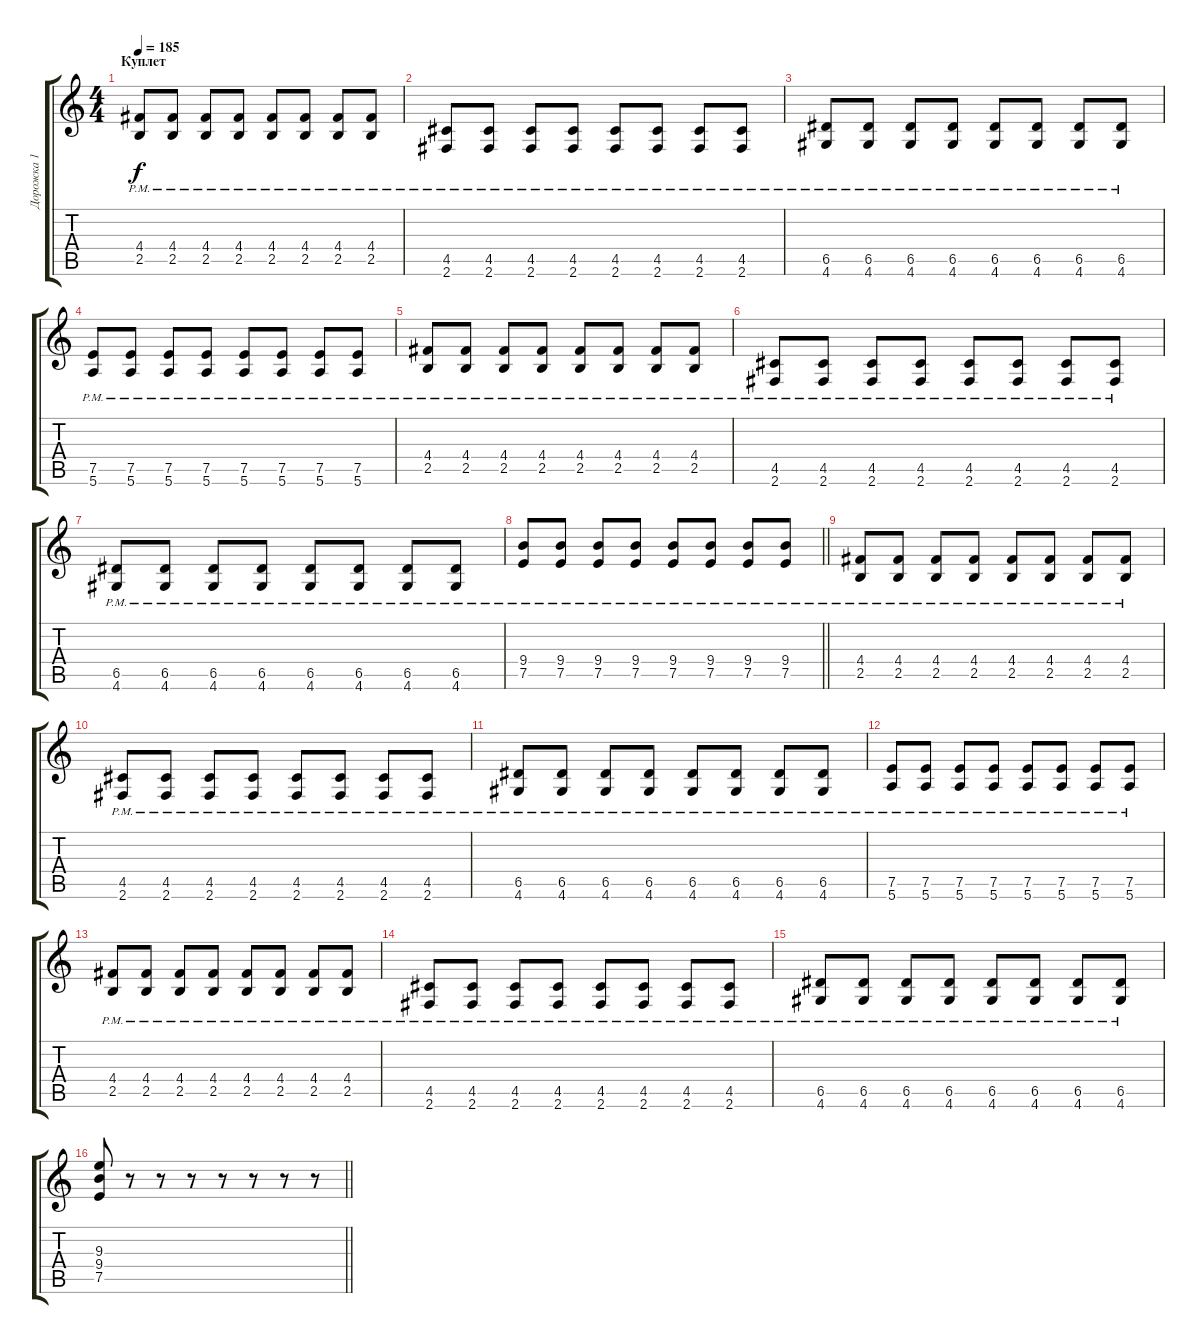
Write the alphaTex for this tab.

\track ("Дорожка 1" "Дорожка 1") {instrument distortionguitar}
\staff {score tabs}
\tuning (E4 B3 G3 D3 A2 E2) {hide}
\ts (4 4)
\section ("" "Куплет")
\tempo 185
\clef g2
\ks c
(4.4{pm} 2.5{pm}).8{dy f} (4.4{pm} 2.5{pm}).8 (4.4{pm} 2.5{pm}).8 (4.4{pm} 2.5{pm}).8 (4.4{pm} 2.5{pm}).8 (4.4{pm} 2.5{pm}).8 (4.4{pm} 2.5{pm}).8 (4.4{pm} 2.5{pm}).8 |
(4.5{pm} 2.6{pm}).8 (4.5{pm} 2.6{pm}).8 (4.5{pm} 2.6{pm}).8 (4.5{pm} 2.6{pm}).8 (4.5{pm} 2.6{pm}).8 (4.5{pm} 2.6{pm}).8 (4.5{pm} 2.6{pm}).8 (4.5{pm} 2.6{pm}).8 |
(6.5{pm} 4.6{pm}).8 (6.5{pm} 4.6{pm}).8 (6.5{pm} 4.6{pm}).8 (6.5{pm} 4.6{pm}).8 (6.5{pm} 4.6{pm}).8 (6.5{pm} 4.6{pm}).8 (6.5{pm} 4.6{pm}).8 (6.5{pm} 4.6{pm}).8 |
(7.5{pm} 5.6{pm}).8 (7.5{pm} 5.6{pm}).8 (7.5{pm} 5.6{pm}).8 (7.5{pm} 5.6{pm}).8 (7.5{pm} 5.6{pm}).8 (7.5{pm} 5.6{pm}).8 (7.5{pm} 5.6{pm}).8 (7.5{pm} 5.6{pm}).8 |
(4.4{pm} 2.5{pm}).8 (4.4{pm} 2.5{pm}).8 (4.4{pm} 2.5{pm}).8 (4.4{pm} 2.5{pm}).8 (4.4{pm} 2.5{pm}).8 (4.4{pm} 2.5{pm}).8 (4.4{pm} 2.5{pm}).8 (4.4{pm} 2.5{pm}).8 |
(4.5{pm} 2.6{pm}).8 (4.5{pm} 2.6{pm}).8 (4.5{pm} 2.6{pm}).8 (4.5{pm} 2.6{pm}).8 (4.5{pm} 2.6{pm}).8 (4.5{pm} 2.6{pm}).8 (4.5{pm} 2.6{pm}).8 (4.5{pm} 2.6{pm}).8 |
(6.5{pm} 4.6{pm}).8 (6.5{pm} 4.6{pm}).8 (6.5{pm} 4.6{pm}).8 (6.5{pm} 4.6{pm}).8 (6.5{pm} 4.6{pm}).8 (6.5{pm} 4.6{pm}).8 (6.5{pm} 4.6{pm}).8 (6.5{pm} 4.6{pm}).8 |
\barLineRight lightlight
(9.4{pm} 7.5{pm}).8 (9.4{pm} 7.5{pm}).8 (9.4{pm} 7.5{pm}).8 (9.4{pm} 7.5{pm}).8 (9.4{pm} 7.5{pm}).8 (9.4{pm} 7.5{pm}).8 (9.4{pm} 7.5{pm}).8 (9.4{pm} 7.5{pm}).8 |
(4.4{pm} 2.5{pm}).8 (4.4{pm} 2.5{pm}).8 (4.4{pm} 2.5{pm}).8 (4.4{pm} 2.5{pm}).8 (4.4{pm} 2.5{pm}).8 (4.4{pm} 2.5{pm}).8 (4.4{pm} 2.5{pm}).8 (4.4{pm} 2.5{pm}).8 |
(4.5{pm} 2.6{pm}).8 (4.5{pm} 2.6{pm}).8 (4.5{pm} 2.6{pm}).8 (4.5{pm} 2.6{pm}).8 (4.5{pm} 2.6{pm}).8 (4.5{pm} 2.6{pm}).8 (4.5{pm} 2.6{pm}).8 (4.5{pm} 2.6{pm}).8 |
(6.5{pm} 4.6{pm}).8 (6.5{pm} 4.6{pm}).8 (6.5{pm} 4.6{pm}).8 (6.5{pm} 4.6{pm}).8 (6.5{pm} 4.6{pm}).8 (6.5{pm} 4.6{pm}).8 (6.5{pm} 4.6{pm}).8 (6.5{pm} 4.6{pm}).8 |
(7.5{pm} 5.6{pm}).8 (7.5{pm} 5.6{pm}).8 (7.5{pm} 5.6{pm}).8 (7.5{pm} 5.6{pm}).8 (7.5{pm} 5.6{pm}).8 (7.5{pm} 5.6{pm}).8 (7.5{pm} 5.6{pm}).8 (7.5{pm} 5.6{pm}).8 |
(4.4{pm} 2.5{pm}).8 (4.4{pm} 2.5{pm}).8 (4.4{pm} 2.5{pm}).8 (4.4{pm} 2.5{pm}).8 (4.4{pm} 2.5{pm}).8 (4.4{pm} 2.5{pm}).8 (4.4{pm} 2.5{pm}).8 (4.4{pm} 2.5{pm}).8 |
(4.5{pm} 2.6{pm}).8 (4.5{pm} 2.6{pm}).8 (4.5{pm} 2.6{pm}).8 (4.5{pm} 2.6{pm}).8 (4.5{pm} 2.6{pm}).8 (4.5{pm} 2.6{pm}).8 (4.5{pm} 2.6{pm}).8 (4.5{pm} 2.6{pm}).8 |
(6.5{pm} 4.6{pm}).8 (6.5{pm} 4.6{pm}).8 (6.5{pm} 4.6{pm}).8 (6.5{pm} 4.6{pm}).8 (6.5{pm} 4.6{pm}).8 (6.5{pm} 4.6{pm}).8 (6.5{pm} 4.6{pm}).8 (6.5{pm} 4.6{pm}).8 |
\barLineRight lightlight
(9.3 9.4 7.5).8 r.8 r.8 r.8 r.8 r.8 r.8 r.8
